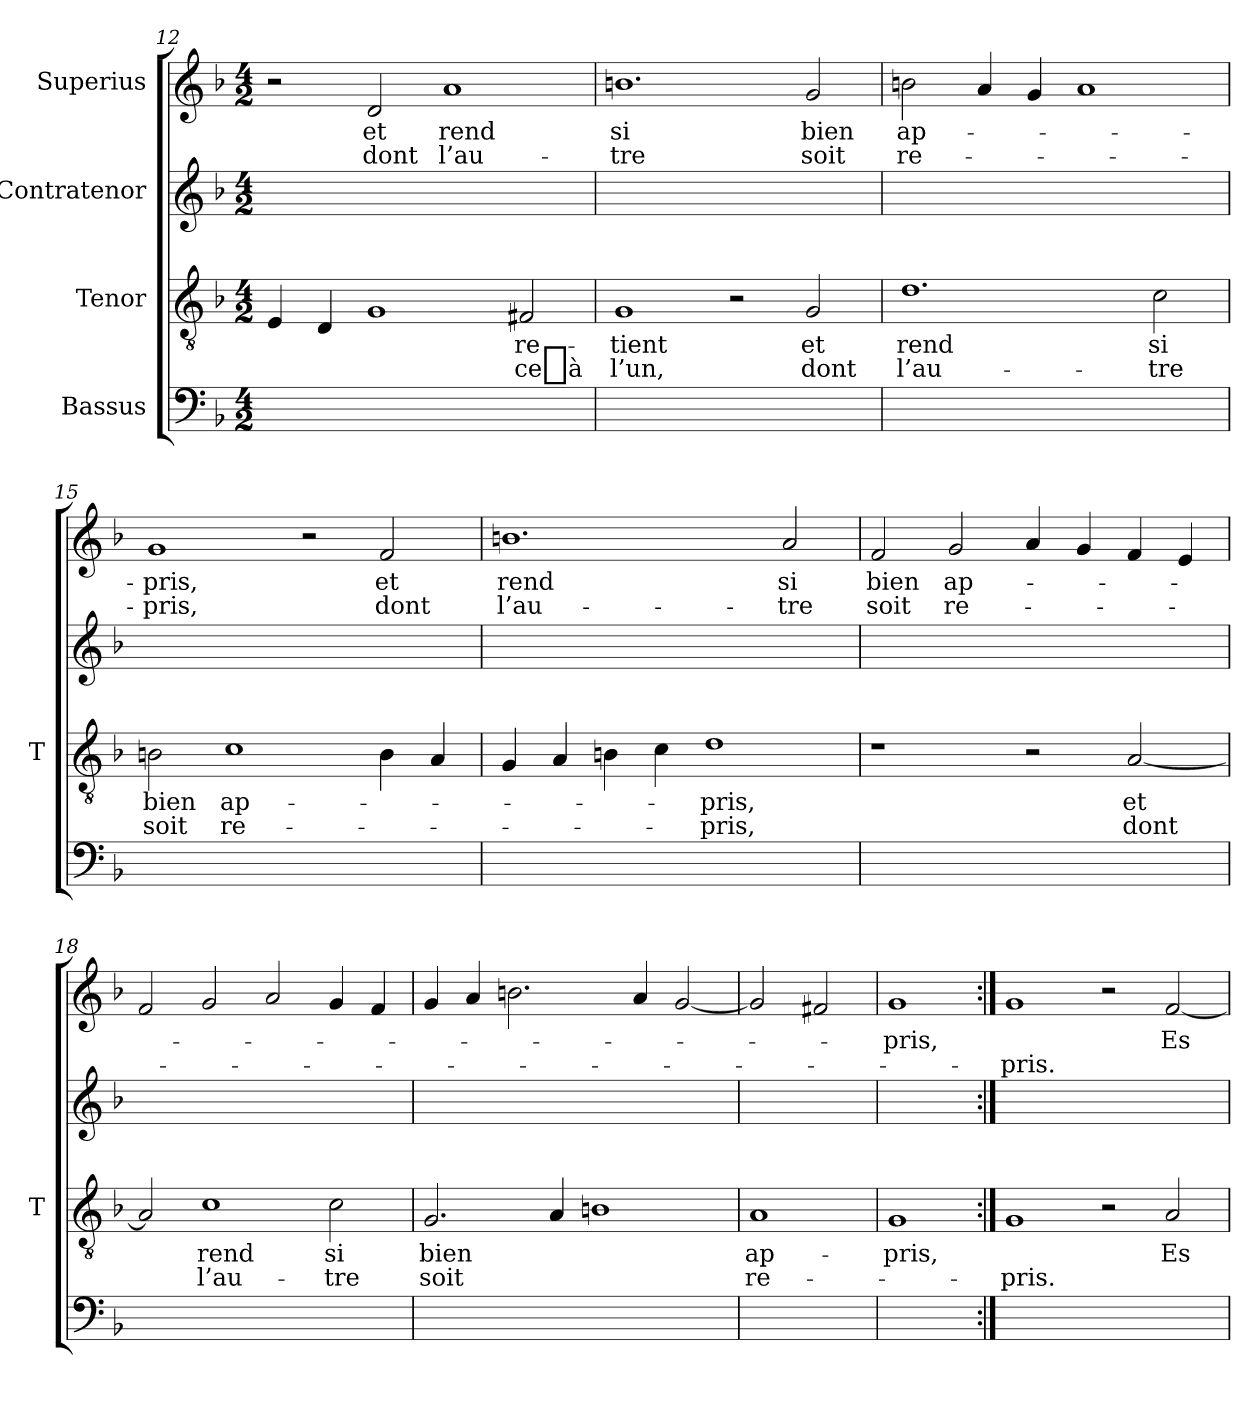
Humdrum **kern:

**kern	**kern	**text	**text	**kern	**kern	**text	**text
*part4	*part3	*part3	*part3	*part2	*part1	*part1	*part1
*staff4	*staff3	*staff3	*staff3	*staff2	*staff1	*staff1	*staff1
*I"Bassus	*I"Tenor	*	*	*I"Contratenor	*I"Superius	*	*
*	*I'T	*	*	*	*	*	*
*clefF4	*clefGv2	*	*	*clefG2	*clefG2	*	*
*k[b-]	*k[b-]	*	*	*k[b-]	*k[b-]	*	*
*M4/2	*M4/2	*	*	*M4/2	*M4/2	*	*
=12	=12	=12	=12	=12	=12	=12	=12
0ryy	4E	.	.	0ryy	2r	.	.
.	4D	.	.	.	.	.	.
.	1G	.	.	.	2d	-et	-dont
.	.	.	.	.	1a	-rend	l’au-
.	2F#X	re-	-ce_à	.	.	.	.
=13	=13	=13	=13	=13	=13	=13	=13
0ryy	1G	-tient	-l’un,	0ryy	1.b	-si	-tre
.	2r	.	.	.	.	.	.
.	2G	-et	-dont	.	2g	-bien	-soit
=14	=14	=14	=14	=14	=14	=14	=14
0ryy	1.d	-rend	l’au-	0ryy	2b	ap-	re-
.	.	.	.	.	4a	.	.
.	.	.	.	.	4g	.	.
.	.	.	.	.	1a	.	.
.	2c	-si	-tre	.	.	.	.
=15	=15	=15	=15	=15	=15	=15	=15
0ryy	2B	-bien	-soit	0ryy	1g	-pris,	-pris,
.	1c	ap-	re-	.	.	.	.
.	.	.	.	.	2r	.	.
.	4B	.	.	.	2f	-et	-dont
.	4A	.	.	.	.	.	.
=16	=16	=16	=16	=16	=16	=16	=16
0ryy	4G	.	.	0ryy	1.b	-rend	l’au-
.	4A	.	.	.	.	.	.
.	4B	.	.	.	.	.	.
.	4c	.	.	.	.	.	.
.	1d	-pris,	-pris,	.	.	.	.
.	.	.	.	.	2a	-si	-tre
=17	=17	=17	=17	=17	=17	=17	=17
0ryy	1r	.	.	0ryy	2f	-bien	-soit
.	.	.	.	.	2g	ap-	re-
.	2r	.	.	.	4a	.	.
.	.	.	.	.	4g	.	.
.	[2A	-et	-dont	.	4f	.	.
.	.	.	.	.	4e	.	.
=18	=18	=18	=18	=18	=18	=18	=18
0ryy	2A]	.	.	0ryy	2f	.	.
.	1c	-rend	l’au-	.	2g	.	.
.	.	.	.	.	2a	.	.
.	2c	-si	-tre	.	4g	.	.
.	.	.	.	.	4f	.	.
=19	=19	=19	=19	=19	=19	=19	=19
0ryy	2.G	-bien	-soit	0ryy	4g	.	.
.	.	.	.	.	4a	.	.
.	.	.	.	.	2.b	.	.
.	4A	.	.	.	.	.	.
.	1B	.	.	.	.	.	.
.	.	.	.	.	4a	.	.
.	.	.	.	.	[2g	.	.
=20	=20	=20	=20	=20	=20	=20	=20
1ryy	1A	ap-	re-	1ryy	2g]	.	.
.	.	.	.	.	2f#X	.	.
=21	=21	=21	=21	=21	=21	=21	=21
1ryy	1G	-pris,	.	1ryy	1g	-pris,	.
=22:|!	=22:|!	=22:|!	=22:|!	=22:|!	=22:|!	=22:|!	=22:|!
0ryy	1G	.	-pris.	0ryy	1g	.	-pris.
.	2r	.	.	.	2r	.	.
.	2A	Es-	.	.	[2f	Es-	.
=	=	=	=	=	=	=	=
*-	*-	*-	*-	*-	*-	*-	*-
